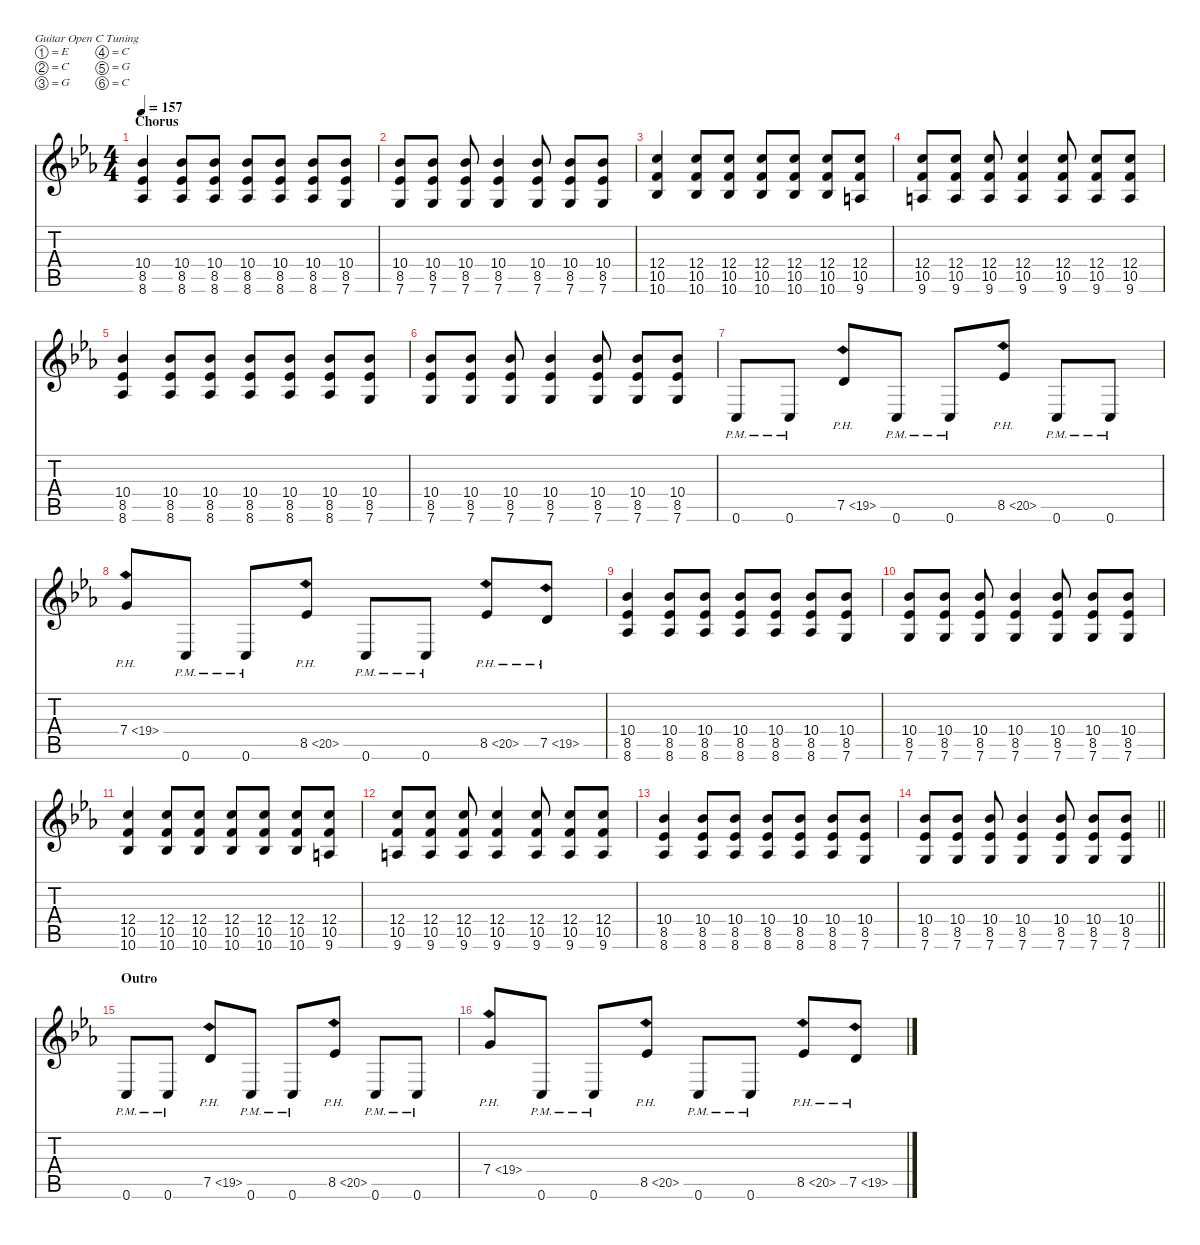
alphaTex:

\defaultSystemsLayout 4
\hideDynamics
\bracketExtendMode nobrackets
\singleTrackTrackNamePolicy hidden
\multiTrackTrackNamePolicy hidden
\firstSystemTrackNameMode fullname
\otherSystemsTrackNameOrientation horizontal
\track ("Guitar One" "dist.guit.") {mute instrument distortionguitar}
\staff {score tabs}
\tuning (E4 C4 G3 C3 G2 C2)
\ts (4 4)
\section ("" "Chorus")
\tempo 157
\clef g2
\ks cminor
(10.4{acc b} 8.5{acc b} 8.6{acc b}).4{dy f beam Up} (10.4{acc b} 8.5{acc b} 8.6{acc b}).8{beam Up} (10.4{acc b} 8.5{acc b} 8.6{acc b}).8{beam Up} (10.4{acc b} 8.5{acc b} 8.6{acc b}).8{beam Up} (10.4{acc b} 8.5{acc b} 8.6{acc b}).8{beam Up} (10.4{acc b} 8.5{acc b} 8.6{acc b}).8{beam Up} (10.4{acc b} 8.5{acc b} 7.6{acc forcenatural}).8{beam Up} |
(10.4{acc b} 8.5{acc b} 7.6{acc forcenatural}).8{beam Up} (10.4{acc b} 8.5{acc b} 7.6{acc forcenatural}).8{beam Up} (10.4{acc b} 8.5{acc b} 7.6{acc forcenatural}).8{beam Up} (10.4{acc b} 8.5{acc b} 7.6{acc forcenatural}).4{beam Up} (10.4{acc b} 8.5{acc b} 7.6{acc forcenatural}).8{beam Up} (10.4{acc b} 8.5{acc b} 7.6{acc forcenatural}).8{beam Up} (10.4{acc b} 8.5{acc b} 7.6{acc forcenatural}).8{beam Up} |
(12.4{acc forcenatural} 10.5{acc forcenatural} 10.6{acc b}).4{beam Up} (12.4{acc forcenatural} 10.5{acc forcenatural} 10.6{acc b}).8{beam Up} (12.4{acc forcenatural} 10.5{acc forcenatural} 10.6{acc b}).8{beam Up} (12.4{acc forcenatural} 10.5{acc forcenatural} 10.6{acc b}).8{beam Up} (12.4{acc forcenatural} 10.5{acc forcenatural} 10.6{acc b}).8{beam Up} (12.4{acc forcenatural} 10.5{acc forcenatural} 10.6{acc b}).8{beam Up} (12.4{acc forcenatural} 10.5{acc forcenatural} 9.6{acc forcenatural}).8{beam Up} |
(12.4{acc forcenatural} 10.5{acc forcenatural} 9.6{acc forcenatural}).8{beam Up} (12.4{acc forcenatural} 10.5{acc forcenatural} 9.6{acc forcenatural}).8{beam Up} (12.4{acc forcenatural} 10.5{acc forcenatural} 9.6{acc forcenatural}).8{beam Up} (12.4{acc forcenatural} 10.5{acc forcenatural} 9.6{acc forcenatural}).4{beam Up} (12.4{acc forcenatural} 10.5{acc forcenatural} 9.6{acc forcenatural}).8{beam Up} (12.4{acc forcenatural} 10.5{acc forcenatural} 9.6{acc forcenatural}).8{beam Up} (12.4{acc forcenatural} 10.5{acc forcenatural} 9.6{acc forcenatural}).8{beam Up} |
(10.4{acc b} 8.5{acc b} 8.6{acc b}).4{beam Up} (10.4{acc b} 8.5{acc b} 8.6{acc b}).8{beam Up} (10.4{acc b} 8.5{acc b} 8.6{acc b}).8{beam Up} (10.4{acc b} 8.5{acc b} 8.6{acc b}).8{beam Up} (10.4{acc b} 8.5{acc b} 8.6{acc b}).8{beam Up} (10.4{acc b} 8.5{acc b} 8.6{acc b}).8{beam Up} (10.4{acc b} 8.5{acc b} 7.6{acc forcenatural}).8{beam Up} |
(10.4{acc b} 8.5{acc b} 7.6{acc forcenatural}).8{beam Up} (10.4{acc b} 8.5{acc b} 7.6{acc forcenatural}).8{beam Up} (10.4{acc b} 8.5{acc b} 7.6{acc forcenatural}).8{beam Up} (10.4{acc b} 8.5{acc b} 7.6{acc forcenatural}).4{beam Up} (10.4{acc b} 8.5{acc b} 7.6{acc forcenatural}).8{beam Up} (10.4{acc b} 8.5{acc b} 7.6{acc forcenatural}).8{beam Up} (10.4{acc b} 8.5{acc b} 7.6{acc forcenatural}).8{beam Up} |
0.6{pm acc forcenatural}.8{beam Up} 0.6{pm acc forcenatural}.8{beam Up} 7.5{ph 12 acc forcenatural}.8{beam Up} 0.6{pm acc forcenatural}.8{beam Up} 0.6{pm acc forcenatural}.8{beam Up} 8.5{ph 12 acc b}.8{beam Up} 0.6{pm acc forcenatural}.8{beam Up} 0.6{pm acc forcenatural}.8{beam Up} |
7.4{ph 12 acc forcenatural}.8{beam Up} 0.6{pm acc forcenatural}.8{beam Up} 0.6{pm acc forcenatural}.8{beam Up} 8.5{ph 12 acc b}.8{beam Up} 0.6{pm acc forcenatural}.8{beam Up} 0.6{pm acc forcenatural}.8{beam Up} 8.5{ph 12 acc b}.8{beam Up} 7.5{ph 12 acc forcenatural}.8{beam Up} |
(10.4{acc b} 8.5{acc b} 8.6{acc b}).4{beam Up} (10.4{acc b} 8.5{acc b} 8.6{acc b}).8{beam Up} (10.4{acc b} 8.5{acc b} 8.6{acc b}).8{beam Up} (10.4{acc b} 8.5{acc b} 8.6{acc b}).8{beam Up} (10.4{acc b} 8.5{acc b} 8.6{acc b}).8{beam Up} (10.4{acc b} 8.5{acc b} 8.6{acc b}).8{beam Up} (10.4{acc b} 8.5{acc b} 7.6{acc forcenatural}).8{beam Up} |
(10.4{acc b} 8.5{acc b} 7.6{acc forcenatural}).8{beam Up} (10.4{acc b} 8.5{acc b} 7.6{acc forcenatural}).8{beam Up} (10.4{acc b} 8.5{acc b} 7.6{acc forcenatural}).8{beam Up} (10.4{acc b} 8.5{acc b} 7.6{acc forcenatural}).4{beam Up} (10.4{acc b} 8.5{acc b} 7.6{acc forcenatural}).8{beam Up} (10.4{acc b} 8.5{acc b} 7.6{acc forcenatural}).8{beam Up} (10.4{acc b} 8.5{acc b} 7.6{acc forcenatural}).8{beam Up} |
(12.4{acc forcenatural} 10.5{acc forcenatural} 10.6{acc b}).4{beam Up} (12.4{acc forcenatural} 10.5{acc forcenatural} 10.6{acc b}).8{beam Up} (12.4{acc forcenatural} 10.5{acc forcenatural} 10.6{acc b}).8{beam Up} (12.4{acc forcenatural} 10.5{acc forcenatural} 10.6{acc b}).8{beam Up} (12.4{acc forcenatural} 10.5{acc forcenatural} 10.6{acc b}).8{beam Up} (12.4{acc forcenatural} 10.5{acc forcenatural} 10.6{acc b}).8{beam Up} (12.4{acc forcenatural} 10.5{acc forcenatural} 9.6{acc forcenatural}).8{beam Up} |
(12.4{acc forcenatural} 10.5{acc forcenatural} 9.6{acc forcenatural}).8{beam Up} (12.4{acc forcenatural} 10.5{acc forcenatural} 9.6{acc forcenatural}).8{beam Up} (12.4{acc forcenatural} 10.5{acc forcenatural} 9.6{acc forcenatural}).8{beam Up} (12.4{acc forcenatural} 10.5{acc forcenatural} 9.6{acc forcenatural}).4{beam Up} (12.4{acc forcenatural} 10.5{acc forcenatural} 9.6{acc forcenatural}).8{beam Up} (12.4{acc forcenatural} 10.5{acc forcenatural} 9.6{acc forcenatural}).8{beam Up} (12.4{acc forcenatural} 10.5{acc forcenatural} 9.6{acc forcenatural}).8{beam Up} |
(10.4{acc b} 8.5{acc b} 8.6{acc b}).4{beam Up} (10.4{acc b} 8.5{acc b} 8.6{acc b}).8{beam Up} (10.4{acc b} 8.5{acc b} 8.6{acc b}).8{beam Up} (10.4{acc b} 8.5{acc b} 8.6{acc b}).8{beam Up} (10.4{acc b} 8.5{acc b} 8.6{acc b}).8{beam Up} (10.4{acc b} 8.5{acc b} 8.6{acc b}).8{beam Up} (10.4{acc b} 8.5{acc b} 7.6{acc forcenatural}).8{beam Up} |
\barLineRight lightlight
(10.4{acc b} 8.5{acc b} 7.6{acc forcenatural}).8{beam Up} (10.4{acc b} 8.5{acc b} 7.6{acc forcenatural}).8{beam Up} (10.4{acc b} 8.5{acc b} 7.6{acc forcenatural}).8{beam Up} (10.4{acc b} 8.5{acc b} 7.6{acc forcenatural}).4{beam Up} (10.4{acc b} 8.5{acc b} 7.6{acc forcenatural}).8{beam Up} (10.4{acc b} 8.5{acc b} 7.6{acc forcenatural}).8{beam Up} (10.4{acc b} 8.5{acc b} 7.6{acc forcenatural}).8{beam Up} |
\section ("" "Outro")
0.6{pm acc forcenatural}.8{beam Up} 0.6{pm acc forcenatural}.8{beam Up} 7.5{ph 12 acc forcenatural}.8{beam Up} 0.6{pm acc forcenatural}.8{beam Up} 0.6{pm acc forcenatural}.8{beam Up} 8.5{ph 12 acc b}.8{beam Up} 0.6{pm acc forcenatural}.8{beam Up} 0.6{pm acc forcenatural}.8{beam Up} |
7.4{ph 12 acc forcenatural}.8{beam Up} 0.6{pm acc forcenatural}.8{beam Up} 0.6{pm acc forcenatural}.8{beam Up} 8.5{ph 12 acc b}.8{beam Up} 0.6{pm acc forcenatural}.8{beam Up} 0.6{pm acc forcenatural}.8{beam Up} 8.5{ph 12 acc b}.8{beam Up} 7.5{ph 12 acc forcenatural}.8{beam Up}
